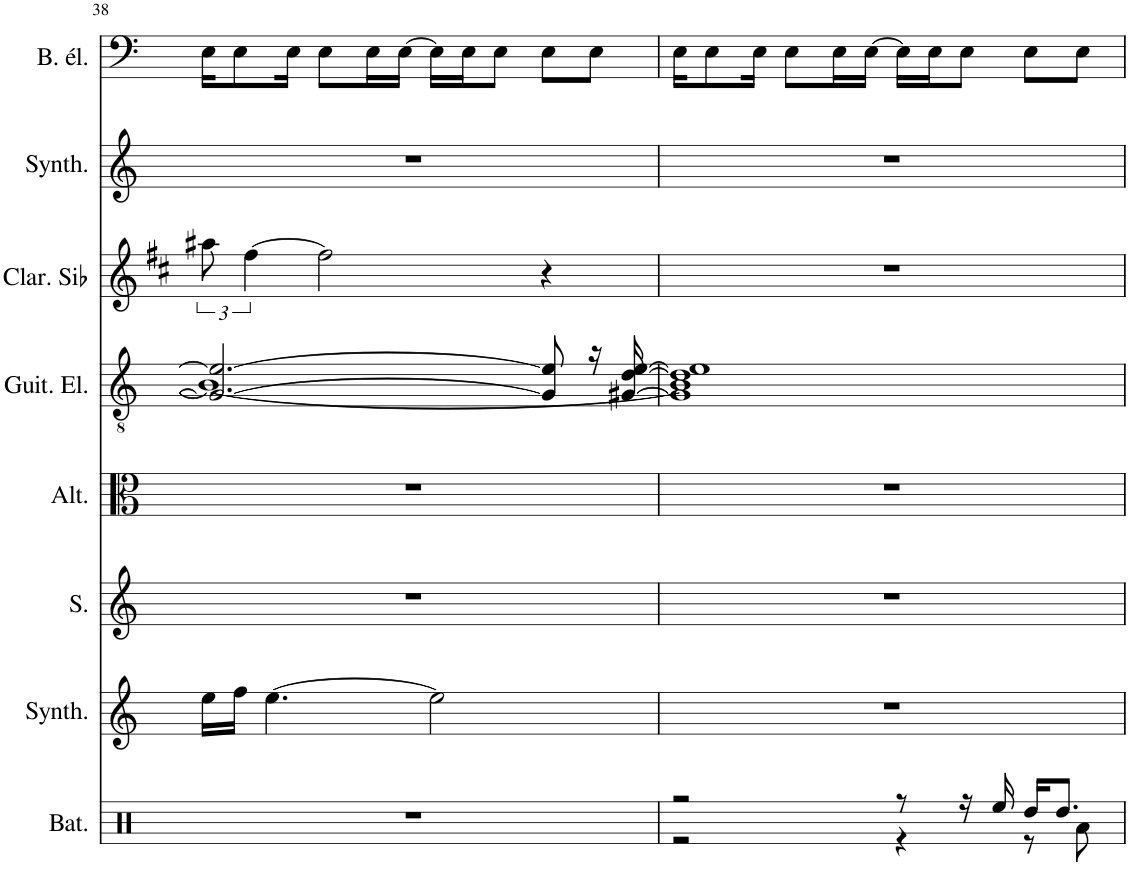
**kern	**kern	**kern	**kern	**kern	**kern	**kern	**kern
*part8	*part7	*part6	*part5	*part4	*part3	*part2	*part1
*staff8	*staff7	*staff6	*staff5	*staff4	*staff3	*staff2	*staff1
*I"Batterie	*I"Synthétiseur d'effets	*I"Soprano	*I"Altos	*I"Guitare électrique	*I"Clarinette en Sib	*I"Synthétiseur d'effets	*I"Basse électrique
*I'Bat.	*I'Synth.	*I'S.	*I'Alt.	*I'Guit. El.	*I'Clar. Sib	*I'Synth.	*I'B. él.
!!LO:PB:g=z
*clefX	*clefG2	*clefG2	*clefC3	*clefGv2	*clefG2	*clefG2	*clefF4
*	*	*	*	*	*Trd1c2	*	*Trd7c12
*k[]	*k[]	*k[]	*k[]	*k[]	*k[f#c#]	*k[]	*k[]
*M4/4	*M4/4	*M4/4	*M4/4	*M4/4	*M4/4	*M4/4	*M4/4
=38	=38	=38	=38	=38	=38	=38	=38
*	*	*	*	*^	*	*	*
1r	16ee\LL	1r	1r	2.G#/_ 2.e/_	1B_	12aa#X\	1r	16E\KL
.	16ff\JJ	.	.	.	.	.	.	8E\
.	.	.	.	.	.	[6ff#\	.	.
.	[4.ee\	.	.	.	.	.	.	.
.	.	.	.	.	.	.	.	16E\Jk
.	.	.	.	.	.	2ff#\]	.	8E\L
.	.	.	.	.	.	.	.	16E\L
.	.	.	.	.	.	.	.	[16E\JJ
.	2ee\]	.	.	.	.	.	.	16E\LL]
.	.	.	.	.	.	.	.	16E\J
.	.	.	.	.	.	.	.	8E\J
.	.	.	.	8G#/] 8e/]	.	4r	.	8E\L
.	.	.	.	16r	.	.	.	8E\J
.	.	.	.	[16G#X/ [16d/ [16e/	.	.	.	.
=39	=39	=39	=39	=39	=39	=39	=39	=39
*^	*	*	*	*	*	*	*	*
2r	2r	1r	1r	1r	1G#] 1d] 1e]	1B]	1r	1r	16E\KL
.	.	.	.	.	.	.	.	.	8E\
.	.	.	.	.	.	.	.	.	16E\Jk
.	.	.	.	.	.	.	.	.	8E\L
.	.	.	.	.	.	.	.	.	16E\L
.	.	.	.	.	.	.	.	.	[16E\JJ
8r	4r	.	.	.	.	.	.	.	16E\LL]
.	.	.	.	.	.	.	.	.	16E\J
16r	.	.	.	.	.	.	.	.	8E\J
16Ree/	.	.	.	.	.	.	.	.	.
16Rdd/KL	8r	.	.	.	.	.	.	.	8E\L
8.Rdd/J	.	.	.	.	.	.	.	.	.
.	8Ra\	.	.	.	.	.	.	.	8E\J
*v	*v	*	*	*	*v	*v	*	*	*
=	=	=	=	=	=	=	=
*-	*-	*-	*-	*-	*-	*-	*-
